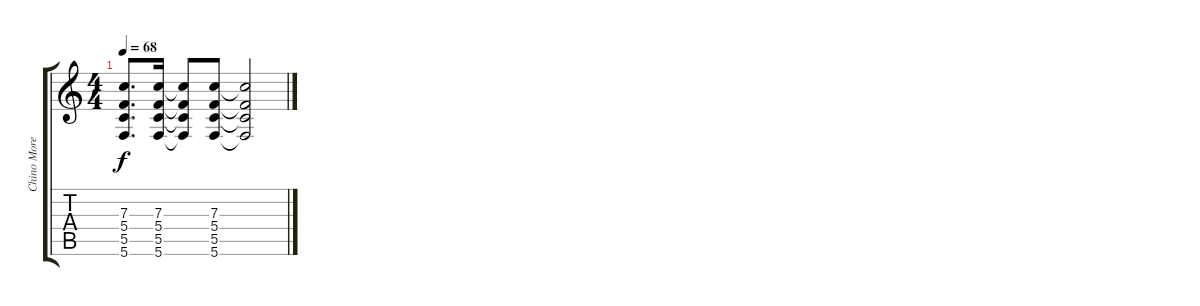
\track ("Chino Moreno" "Chino More") {instrument overdrivenguitar}
\staff {score tabs}
\tuning (D4 A3 F3 C3 G2 C2) {hide}
\ts (4 4)
\tempo 68
\clef g2
\ks c
(7.3 5.4 5.5 5.6).8{d dy f} (7.3 5.4 5.5 5.6).16 (7.3{t} 5.4{t} 5.5{t} 5.6{t}).8 (7.3 5.4 5.5 5.6).8 (7.3{t} 5.4{t} 5.5{t} 5.6{t}).2
